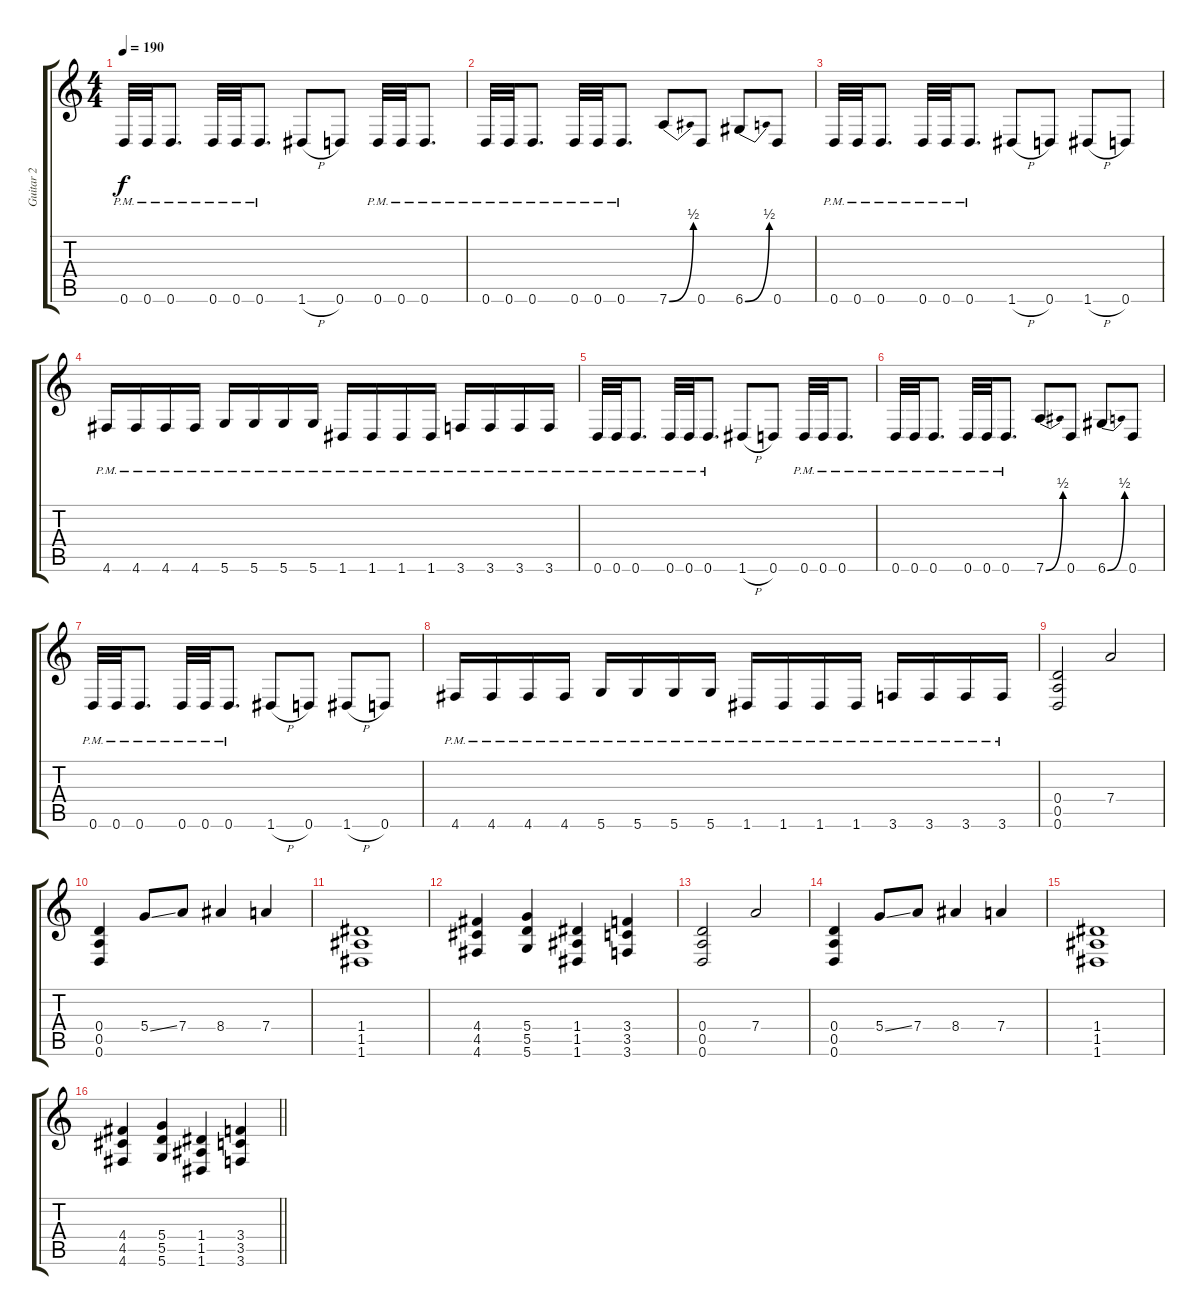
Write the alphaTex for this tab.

\track ("Guitar 2" "Guitar 2") {instrument distortionguitar}
\staff {score tabs}
\tuning (E4 B3 G3 D3 A2 D2) {hide}
\ts (4 4)
\tempo 190
\clef g2
\ks c
0.6{pm}.32{dy f} 0.6{pm}.32 0.6{pm}.8{d} 0.6{pm}.32 0.6{pm}.32 0.6{pm}.8{d} 1.6{h}.8 0.6.8 0.6{pm}.32 0.6{pm}.32 0.6{pm}.8{d} |
0.6{pm}.32 0.6{pm}.32 0.6{pm}.8{d} 0.6{pm}.32 0.6{pm}.32 0.6{pm}.8{d} 7.6{be (bend 0 0 60 2)}.8 0.6.8 6.6{be (bend 0 0 60 2)}.8 0.6.8 |
0.6{pm}.32 0.6{pm}.32 0.6{pm}.8{d} 0.6{pm}.32 0.6{pm}.32 0.6{pm}.8{d} 1.6{h}.8 0.6.8 1.6{h}.8 0.6.8 |
4.6{pm}.16 4.6{pm}.16 4.6{pm}.16 4.6{pm}.16 5.6{pm}.16 5.6{pm}.16 5.6{pm}.16 5.6{pm}.16 1.6{pm}.16 1.6{pm}.16 1.6{pm}.16 1.6{pm}.16 3.6{pm}.16 3.6{pm}.16 3.6{pm}.16 3.6{pm}.16 |
0.6{pm}.32 0.6{pm}.32 0.6{pm}.8{d} 0.6{pm}.32 0.6{pm}.32 0.6{pm}.8{d} 1.6{h}.8 0.6.8 0.6{pm}.32 0.6{pm}.32 0.6{pm}.8{d} |
0.6{pm}.32 0.6{pm}.32 0.6{pm}.8{d} 0.6{pm}.32 0.6{pm}.32 0.6{pm}.8{d} 7.6{be (bend 0 0 60 2)}.8 0.6.8 6.6{be (bend 0 0 60 2)}.8 0.6.8 |
0.6{pm}.32 0.6{pm}.32 0.6{pm}.8{d} 0.6{pm}.32 0.6{pm}.32 0.6{pm}.8{d} 1.6{h}.8 0.6.8 1.6{h}.8 0.6.8 |
4.6{pm}.16 4.6{pm}.16 4.6{pm}.16 4.6{pm}.16 5.6{pm}.16 5.6{pm}.16 5.6{pm}.16 5.6{pm}.16 1.6{pm}.16 1.6{pm}.16 1.6{pm}.16 1.6{pm}.16 3.6{pm}.16 3.6{pm}.16 3.6{pm}.16 3.6{pm}.16 |
(0.4 0.5 0.6).2 7.4.2 |
(0.4 0.5 0.6).4 5.4{ss}.8 7.4.8 8.4.4 7.4.4 |
(1.4 1.5 1.6).1 |
(4.4 4.5 4.6).4 (5.4 5.5 5.6).4 (1.4 1.5 1.6).4 (3.4 3.5 3.6).4 |
(0.4 0.5 0.6).2 7.4.2 |
(0.4 0.5 0.6).4 5.4{ss}.8 7.4.8 8.4.4 7.4.4 |
(1.4 1.5 1.6).1 |
\barLineRight lightlight
(4.4 4.5 4.6).4 (5.4 5.5 5.6).4 (1.4 1.5 1.6).4 (3.4 3.5 3.6).4
